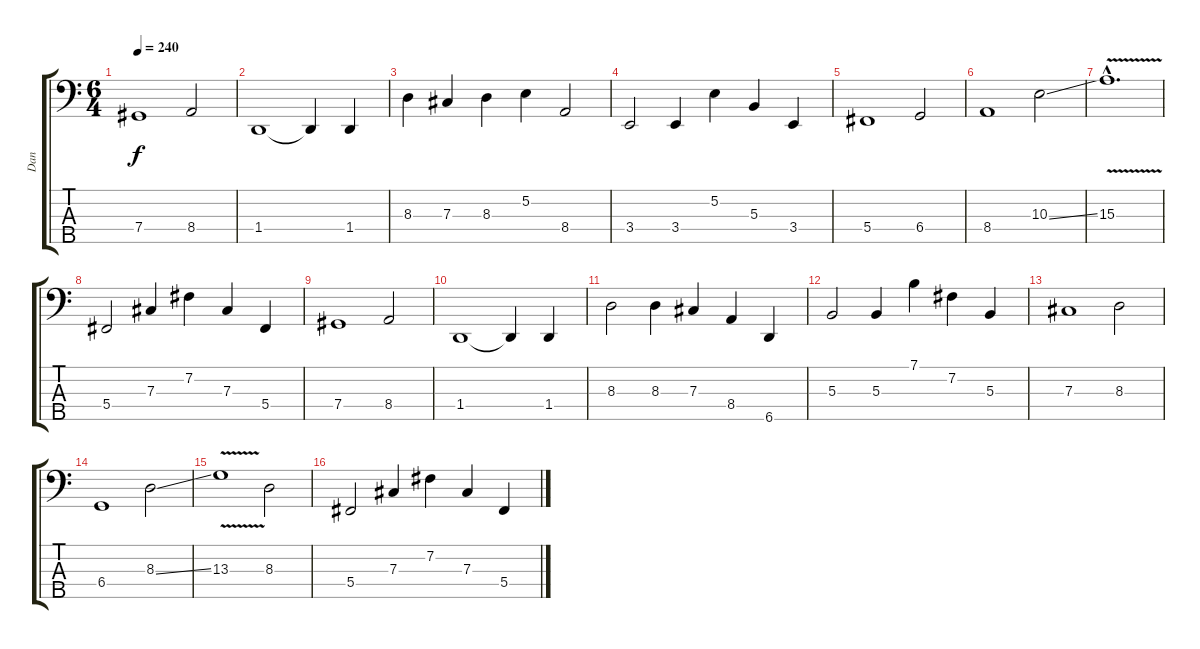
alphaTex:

\track ("Dan" "Dan") {instrument electricbasspick}
\staff {score tabs}
\tuning (E2 B1 Gb1 Db1 Ab0) {hide}
\ts (6 4)
\tempo 240
\clef f4
\ks c
7.4.1{dy f} 8.4.2 |
1.4.1 1.4{t}.4 1.4.4 |
8.3.4 7.3.4 8.3.4 5.2.4 8.4.2 |
3.4.2 3.4.4 5.2.4 5.3.4 3.4.4 |
5.4.1 6.4.2 |
8.4.1 10.3{ss}.2 |
15.3{v hac}.1{d} |
\section ("" "")
5.4.2 7.3.4 7.2.4 7.3.4 5.4.4 |
7.4.1 8.4.2 |
1.4.1 1.4{t}.4 1.4.4 |
8.3.2 8.3.4 7.3.4 8.4.4 6.5.4 |
5.3.2 5.3.4 7.1.4 7.2.4 5.3.4 |
7.3.1 8.3.2 |
6.4.1 8.3{ss}.2 |
13.3{v}.1 8.3.2 |
5.4.2 7.3.4 7.2.4 7.3.4 5.4.4
